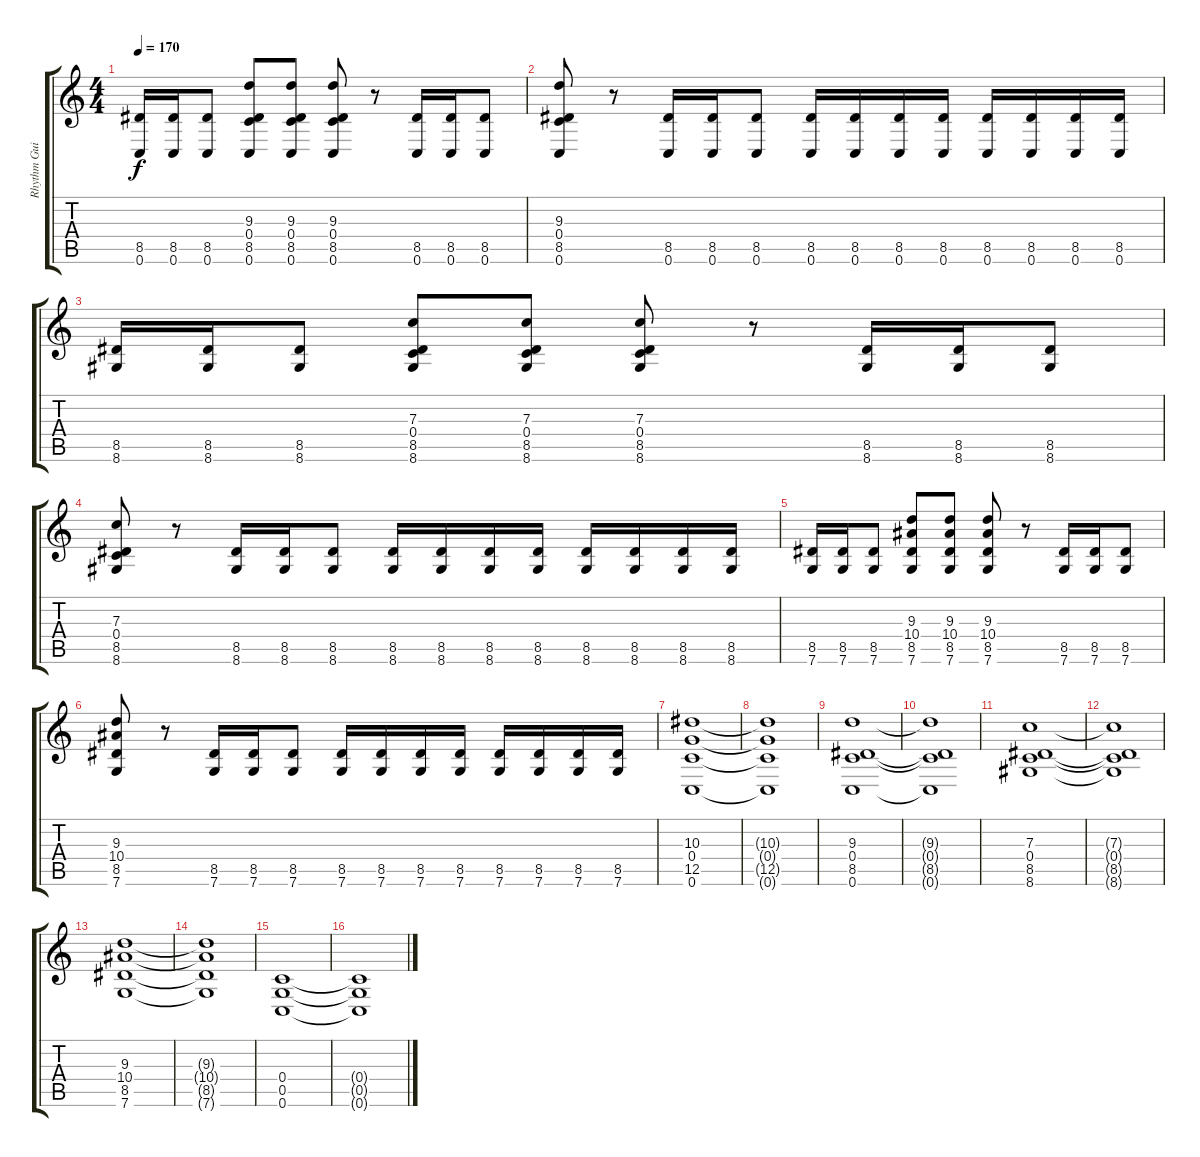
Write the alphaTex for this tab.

\track ("Rhythm Guitar (Right)" "Rhythm Gui") {instrument distortionguitar}
\staff {score tabs}
\tuning (D4 A3 F3 C3 G2 C2) {hide}
\ts (4 4)
\tempo 170
\clef g2
\ks c
(8.5 0.6).16{dy f} (8.5 0.6).16 (8.5 0.6).8 (9.3 0.4 8.5 0.6).8 (9.3 0.4 8.5 0.6).8 (9.3 0.4 8.5 0.6).8 r.8 (8.5 0.6).16 (8.5 0.6).16 (8.5 0.6).8 |
(9.3 0.4 8.5 0.6).8 r.8 (8.5 0.6).16 (8.5 0.6).16 (8.5 0.6).8 (8.5 0.6).16 (8.5 0.6).16 (8.5 0.6).16 (8.5 0.6).16 (8.5 0.6).16 (8.5 0.6).16 (8.5 0.6).16 (8.5 0.6).16 |
(8.5 8.6).16 (8.5 8.6).16 (8.5 8.6).8 (7.3 0.4 8.5 8.6).8 (7.3 0.4 8.5 8.6).8 (7.3 0.4 8.5 8.6).8 r.8 (8.5 8.6).16 (8.5 8.6).16 (8.5 8.6).8 |
(7.3 0.4 8.5 8.6).8 r.8 (8.5 8.6).16 (8.5 8.6).16 (8.5 8.6).8 (8.5 8.6).16 (8.5 8.6).16 (8.5 8.6).16 (8.5 8.6).16 (8.5 8.6).16 (8.5 8.6).16 (8.5 8.6).16 (8.5 8.6).16 |
(8.5 7.6).16 (8.5 7.6).16 (8.5 7.6).8 (9.3 10.4 8.5 7.6).8 (9.3 10.4 8.5 7.6).8 (9.3 10.4 8.5 7.6).8 r.8 (8.5 7.6).16 (8.5 7.6).16 (8.5 7.6).8 |
(9.3 10.4 8.5 7.6).8 r.8 (8.5 7.6).16 (8.5 7.6).16 (8.5 7.6).8 (8.5 7.6).16 (8.5 7.6).16 (8.5 7.6).16 (8.5 7.6).16 (8.5 7.6).16 (8.5 7.6).16 (8.5 7.6).16 (8.5 7.6).16 |
(10.3 0.4 12.5 0.6).1 |
(10.3{t} 0.4{t} 12.5{t} 0.6{t}).1 |
(9.3 0.4 8.5 0.6).1 |
(9.3{t} 0.4{t} 8.5{t} 0.6{t}).1 |
(7.3 0.4 8.5 8.6).1 |
(7.3{t} 0.4{t} 8.5{t} 8.6{t}).1 |
(9.3 10.4 8.5 7.6).1 |
(9.3{t} 10.4{t} 8.5{t} 7.6{t}).1 |
(0.4 0.5 0.6).1 |
(0.4{t} 0.5{t} 0.6{t}).1
